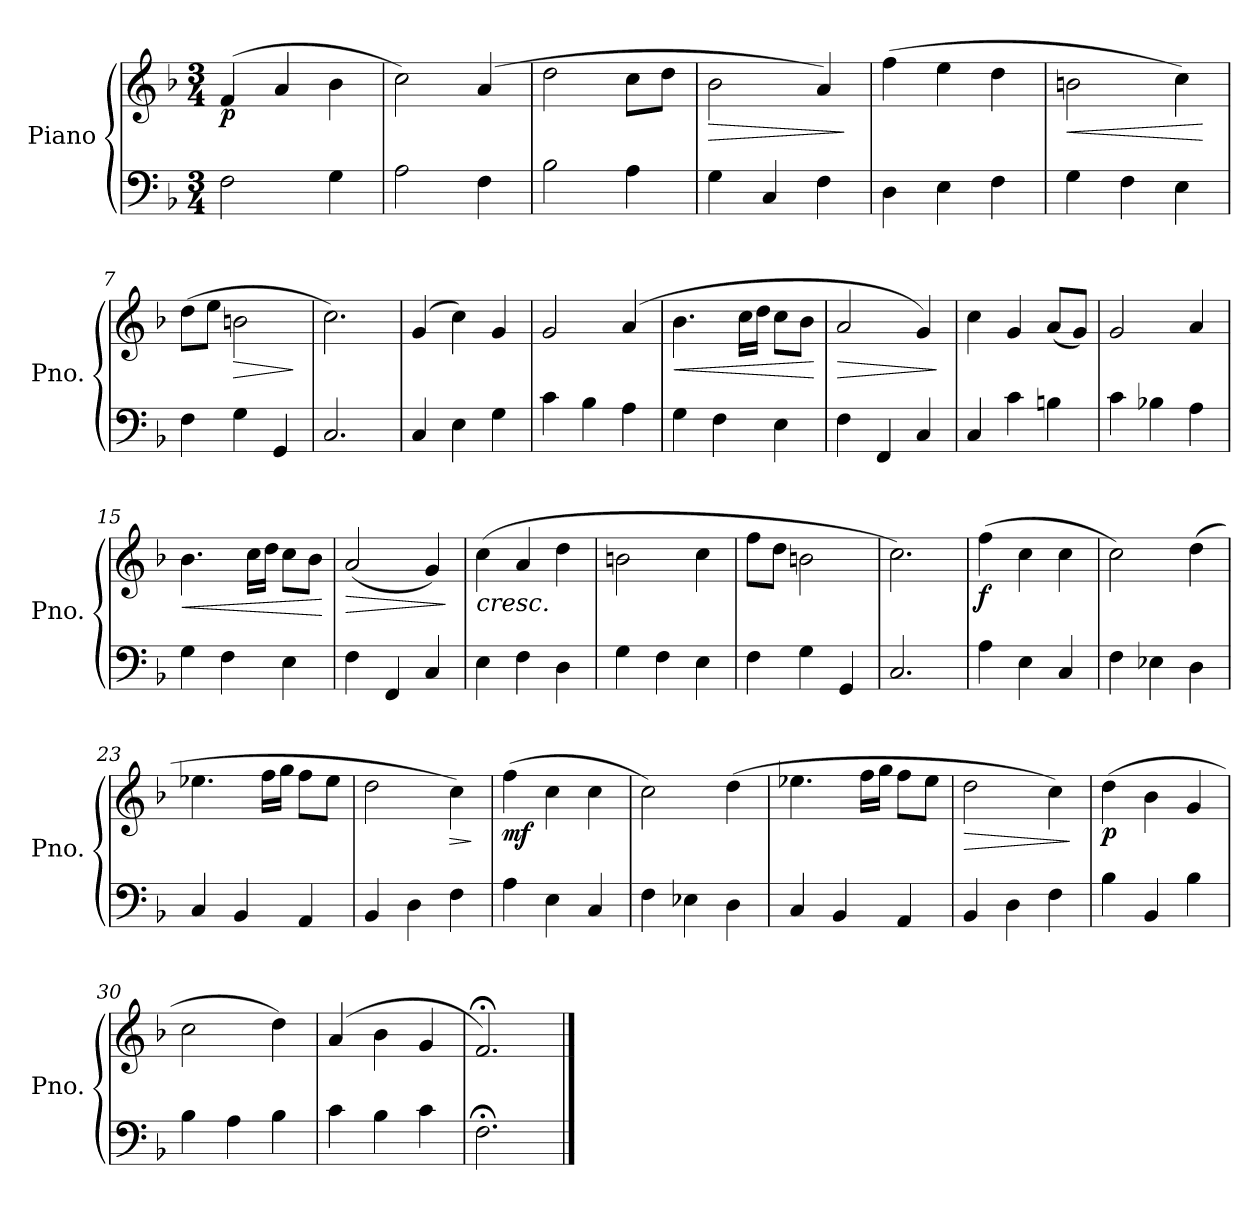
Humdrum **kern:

**kern	**kern	**dynam
*part1	*part1	*part1
*staff2	*staff1	*staff1/2
*I"Piano	*	*
*I'Pno.	*	*
*clefF4	*clefG2	*
*k[b-]	*k[b-]	*
*M3/4	*M3/4	*
=1	=1	=1
!	!	!LO:DY:b
2F\	(>4f/	p
.	4a/	.
4G\	4b-\	.
=2	=2	=2
2A\	2cc\)	.
4F\	(>4a/	.
=3	=3	=3
2B-\	2dd\	.
4A\	8cc\L	.
.	8dd\J	.
=4	=4	=4
!	!	!LO:HP:b
4G\	2b-\	>
4C/	.	.
4F\	4a/)	.
.	.	]
=5	=5	=5
4D\	(>4ff\	.
4E\	4ee\	.
4F\	4dd\	.
=6	=6	=6
!	!	!LO:HP:b
4G\	2bn\	<
4F\	.	.
4E\	4cc\)	.
.	.	[
=7	=7	=7
4F\	(>8dd\L	.
.	8ee\J	.
!	!	!LO:HP:b
4G\	2bn\	>
4GG/	.	.
.	.	]
=8	=8	=8
2.C/	2.cc\)	.
=9	=9	=9
4C/	(>4g/	.
4E\	4cc\)	.
4G\	4g/	.
=10	=10	=10
4c\	2g/	.
4B-\	.	.
4A\	(>4a/	.
=11	=11	=11
!	!	!LO:HP:b
4G\	4.b-\	<
4F\	.	.
.	16cc\LL	.
.	16dd\JJ	.
4E\	8cc\L	.
.	8b-\J	.
.	.	[
=12	=12	=12
!	!	!LO:HP:b
4F\	2a/	>
4FF/	.	.
4C/	4g/)	.
.	.	]
!!LO:LB:g=z
=13	=13	=13
4C/	4cc\	.
4c\	4g/	.
4Bn\	(<8a/L	.
.	8g/J)	.
=14	=14	=14
4c\	2g/	.
4B-X\	.	.
4A\	4a/	.
=15	=15	=15
!	!	!LO:HP:b
4G\	4.b-\	<
4F\	.	.
.	16cc\LL	.
.	16dd\JJ	.
4E\	8cc\L	.
.	8b-\J	.
.	.	[
=16	=16	=16
!	!	!LO:HP:b
4F\	(<2a/	>
4FF/	.	.
4C/	4g/)	.
.	.	]
=17	=17	=17
!	!LO:TX:b:i:t=cresc.	!
4E\	(>4cc\	.
4F\	4a/	.
4D\	4dd\	.
=18	=18	=18
4G\	2bn\	.
4F\	.	.
4E\	4cc\	.
=19	=19	=19
4F\	8ff\L	.
.	8dd\J	.
4G\	2bn\	.
4GG/	.	.
=20	=20	=20
2.C/	2.cc\)	.
=21	=21	=21
!	!	!LO:DY:b
4A\	(>4ff\	f
4E\	4cc\	.
4C/	4cc\	.
=22	=22	=22
4F\	2cc\)	.
4E-X\	.	.
4D\	(>4dd\	.
!!LO:LB:g=z
=23	=23	=23
4C/	4.ee-X\	.
4BB-/	.	.
.	16ff\LL	.
.	16gg\JJ	.
4AA/	8ff\L	.
.	8ee-\J	.
=24	=24	=24
4BB-/	2dd\	.
4D\	.	.
!	!	!LO:HP:b
4F\	4cc\)	>
.	.	]
=25	=25	=25
!	!	!LO:DY:b
4A\	(>4ff\	mf
4E\	4cc\	.
4C/	4cc\	.
=26	=26	=26
4F\	2cc\)	.
4E-X\	.	.
4D\	(>4dd\	.
=27	=27	=27
4C/	4.ee-X\	.
4BB-/	.	.
.	16ff\LL	.
.	16gg\JJ	.
4AA/	8ff\L	.
.	8ee-\J	.
=28	=28	=28
!	!	!LO:HP:b
4BB-/	2dd\	>
4D\	.	.
4F\	4cc\)	.
.	.	]
=29	=29	=29
!	!	!LO:DY:b
4B-\	(>4dd\	p
4BB-/	4b-\	.
4B-\	4g/	.
=30	=30	=30
4B-\	2cc\	.
4A\	.	.
4B-\	4dd\)	.
=31	=31	=31
4c\	(>4a/	.
4B-\	4b-\	.
4c\	4g/	.
=32	=32	=32
2.F;<\	2.f;</)	.
==	==	==
*-	*-	*-
